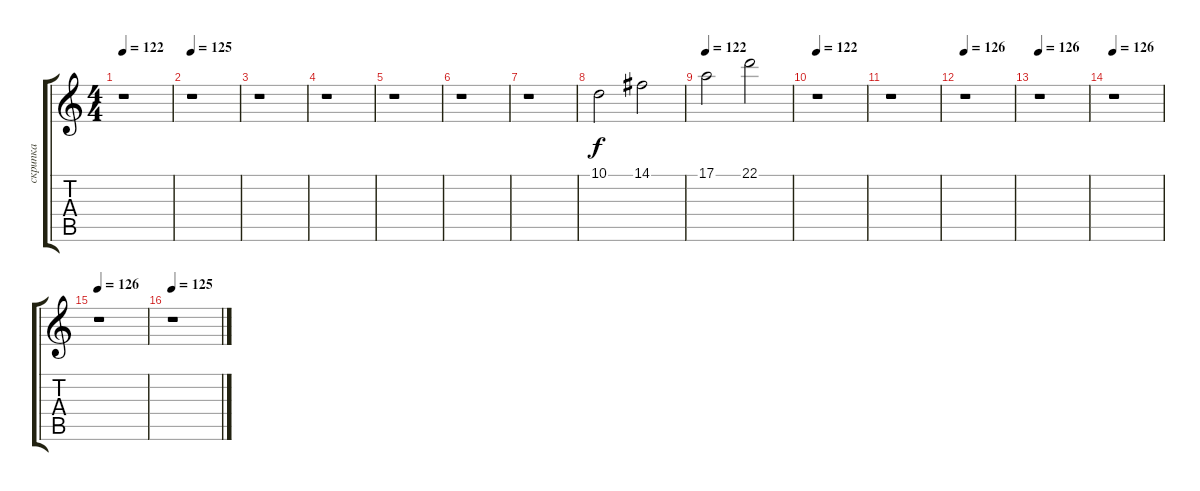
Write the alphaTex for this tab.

\track ("скрипка" "скрипка") {instrument tremolostrings}
\staff {score tabs}
\tuning (E4 B3 G3 D3 A2 E2) {hide}
\ts (4 4)
\tempo 122
\clef g2
\ks c
r.1{dy ff} |
\tempo 125
r.1 |
r.1 |
r.1 |
r.1 |
r.1 |
r.1 |
10.1.2{dy f} 14.1.2 |
\tempo 122
17.1.2 22.1.2 |
\tempo 122
r.1 |
r.1 |
\tempo 126
r.1 |
\tempo 126
r.1 |
\tempo 126
r.1 |
\tempo 126
r.1 |
\tempo 125
r.1
